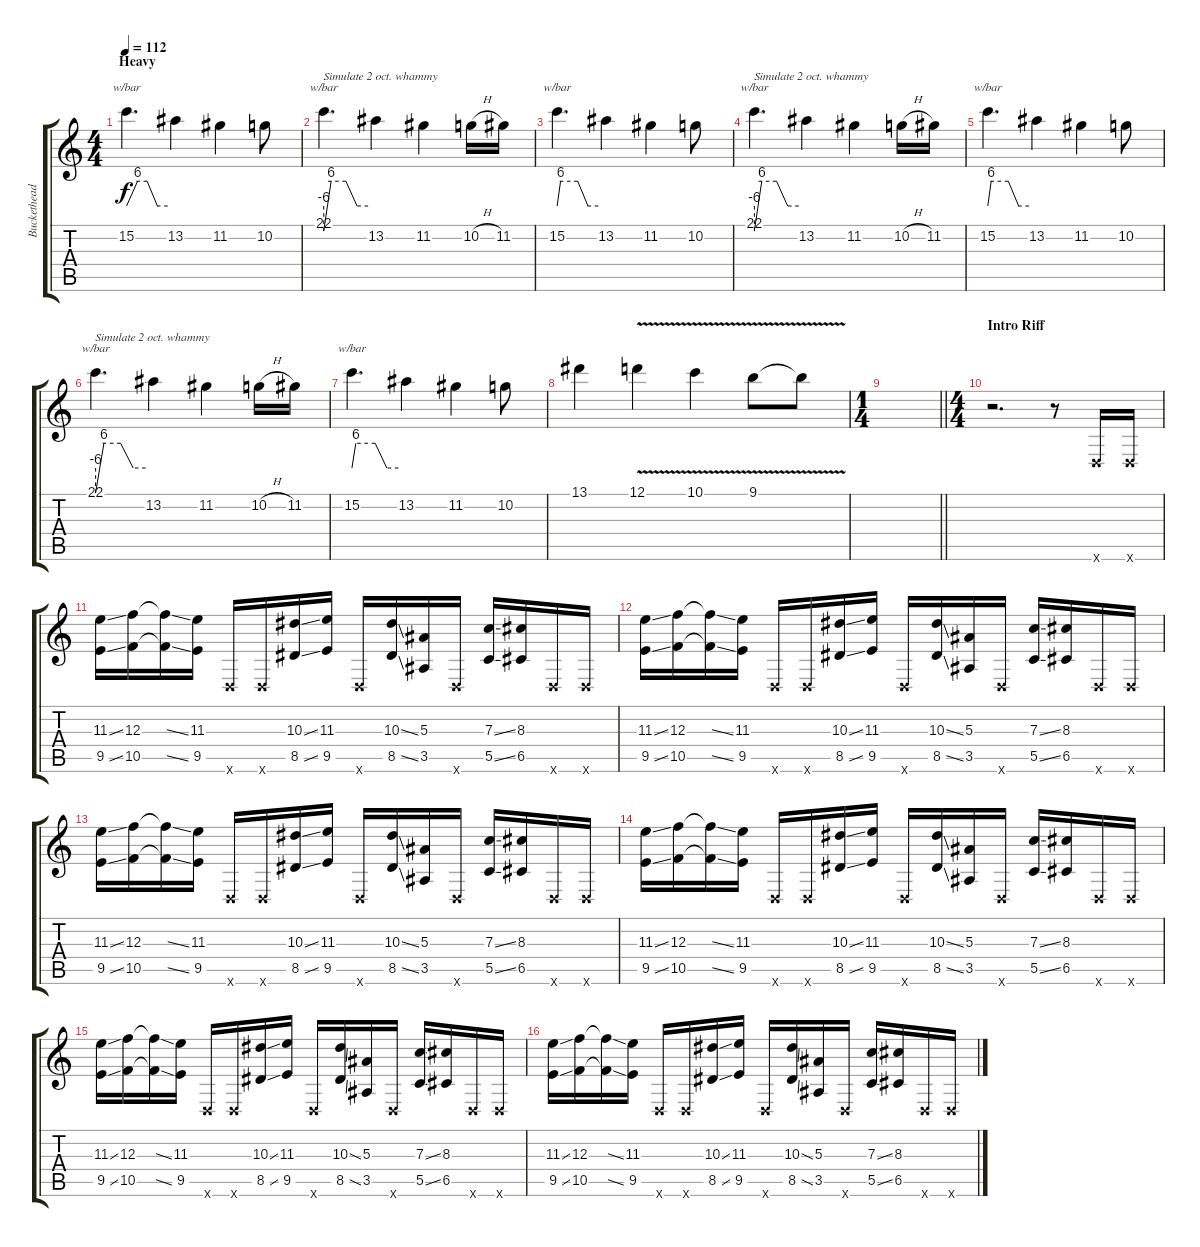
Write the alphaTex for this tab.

\track ("Buckethead" "Buckethead") {instrument distortionguitar}
\staff {score tabs}
\tuning (D4 A3 F3 C3 G2 D2) {hide}
\ts (4 4)
\section ("" "Heavy")
\tempo 112
\clef g2
\ks c
15.2.4{d tbe (custom default 0 0 16 24 30 24 45 0 60 0) dy f} 13.2.4 11.2.4 10.2.8 |
22.1.4{d tbe (custom default 0 -24 5 0 10 24 30 24 45 0 60 0) txt "Simulate 2 oct. whammy"} 13.2.4 11.2.4 10.2{h}.16 11.2.16 |
15.2.4{d tbe (custom default 0 0 5 24 30 24 45 0 60 0)} 13.2.4 11.2.4 10.2.8 |
22.1.4{d tbe (custom default 0 -24 5 0 10 24 30 24 45 0 60 0) txt "Simulate 2 oct. whammy"} 13.2.4 11.2.4 10.2{h}.16 11.2.16 |
15.2.4{d tbe (custom default 0 0 5 24 30 24 45 0 60 0)} 13.2.4 11.2.4 10.2.8 |
22.1.4{d tbe (custom default 0 -24 5 0 10 24 30 24 45 0 60 0) txt "Simulate 2 oct. whammy"} 13.2.4 11.2.4 10.2{h}.16 11.2.16 |
15.2.4{d tbe (custom default 0 0 5 24 30 24 45 0 60 0)} 13.2.4 11.2.4 10.2.8 |
13.1.4 12.1{v}.4 10.1{v}.4 9.1{v}.8 9.1{t}.8 |
\ts (1 4)
\barLineRight lightlight
|
\ts (4 4)
\section ("" "Intro Riff")
r.2{d} r.8 0.6{x}.16 0.6{x}.16 |
(11.3{ss} 9.5{ss}).16 (12.3 10.5).16 (12.3{ss t} 10.5{ss t}).16 (11.3 9.5).16 0.6{x}.16 0.6{x}.16 (10.3{ss} 8.5{ss}).16 (11.3 9.5).16 0.6{x}.16 (10.3{ss} 8.5{ss}).16 (5.3 3.5).16 0.6{x}.16 (7.3{ss} 5.5{ss}).16 (8.3 6.5).16 0.6{x}.16 0.6{x}.16 |
(11.3{ss} 9.5{ss}).16 (12.3 10.5).16 (12.3{ss t} 10.5{ss t}).16 (11.3 9.5).16 0.6{x}.16 0.6{x}.16 (10.3{ss} 8.5{ss}).16 (11.3 9.5).16 0.6{x}.16 (10.3{ss} 8.5{ss}).16 (5.3 3.5).16 0.6{x}.16 (7.3{ss} 5.5{ss}).16 (8.3 6.5).16 0.6{x}.16 0.6{x}.16 |
(11.3{ss} 9.5{ss}).16 (12.3 10.5).16 (12.3{ss t} 10.5{ss t}).16 (11.3 9.5).16 0.6{x}.16 0.6{x}.16 (10.3{ss} 8.5{ss}).16 (11.3 9.5).16 0.6{x}.16 (10.3{ss} 8.5{ss}).16 (5.3 3.5).16 0.6{x}.16 (7.3{ss} 5.5{ss}).16 (8.3 6.5).16 0.6{x}.16 0.6{x}.16 |
(11.3{ss} 9.5{ss}).16 (12.3 10.5).16 (12.3{ss t} 10.5{ss t}).16 (11.3 9.5).16 0.6{x}.16 0.6{x}.16 (10.3{ss} 8.5{ss}).16 (11.3 9.5).16 0.6{x}.16 (10.3{ss} 8.5{ss}).16 (5.3 3.5).16 0.6{x}.16 (7.3{ss} 5.5{ss}).16 (8.3 6.5).16 0.6{x}.16 0.6{x}.16 |
(11.3{ss} 9.5{ss}).16 (12.3 10.5).16 (12.3{ss t} 10.5{ss t}).16 (11.3 9.5).16 0.6{x}.16 0.6{x}.16 (10.3{ss} 8.5{ss}).16 (11.3 9.5).16 0.6{x}.16 (10.3{ss} 8.5{ss}).16 (5.3 3.5).16 0.6{x}.16 (7.3{ss} 5.5{ss}).16 (8.3 6.5).16 0.6{x}.16 0.6{x}.16 |
(11.3{ss} 9.5{ss}).16 (12.3 10.5).16 (12.3{ss t} 10.5{ss t}).16 (11.3 9.5).16 0.6{x}.16 0.6{x}.16 (10.3{ss} 8.5{ss}).16 (11.3 9.5).16 0.6{x}.16 (10.3{ss} 8.5{ss}).16 (5.3 3.5).16 0.6{x}.16 (7.3{ss} 5.5{ss}).16 (8.3 6.5).16 0.6{x}.16 0.6{x}.16
